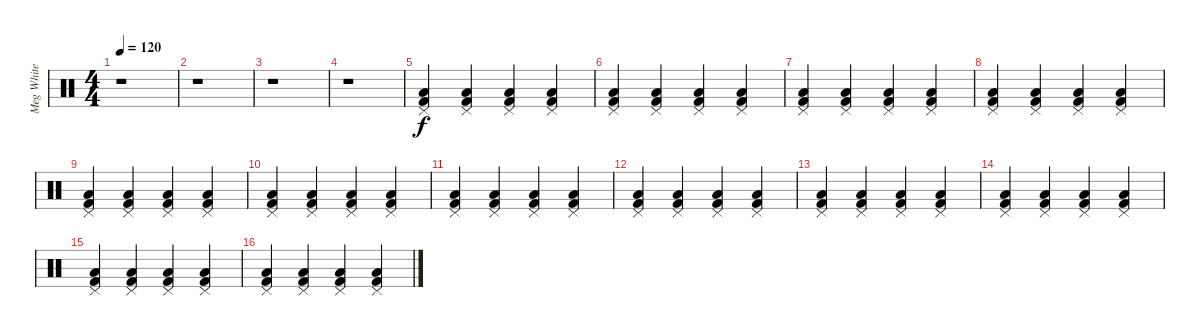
\track ("Meg White" "Meg White") {instrument percussion}
\staff {score}
\articulation defaults
\ts (4 4)
\tempo 120
\clef neutral
\ks c
r.1{dy f} |
r.1 |
r.1 |
r.1 |
("Pedal Hi-Hat (hit)" "Low Floor Tom (hit)" "Kick (hit) 2").4 ("Pedal Hi-Hat (hit)" "Low Floor Tom (hit)" "Kick (hit) 2").4 ("Pedal Hi-Hat (hit)" "Low Floor Tom (hit)" "Kick (hit) 2").4 ("Pedal Hi-Hat (hit)" "Low Floor Tom (hit)" "Kick (hit) 2").4 |
("Pedal Hi-Hat (hit)" "Low Floor Tom (hit)" "Kick (hit) 2").4 ("Pedal Hi-Hat (hit)" "Low Floor Tom (hit)" "Kick (hit) 2").4 ("Pedal Hi-Hat (hit)" "Low Floor Tom (hit)" "Kick (hit) 2").4 ("Pedal Hi-Hat (hit)" "Low Floor Tom (hit)" "Kick (hit) 2").4 |
("Pedal Hi-Hat (hit)" "Low Floor Tom (hit)" "Kick (hit) 2").4 ("Pedal Hi-Hat (hit)" "Low Floor Tom (hit)" "Kick (hit) 2").4 ("Pedal Hi-Hat (hit)" "Low Floor Tom (hit)" "Kick (hit) 2").4 ("Pedal Hi-Hat (hit)" "Low Floor Tom (hit)" "Kick (hit) 2").4 |
("Pedal Hi-Hat (hit)" "Low Floor Tom (hit)" "Kick (hit) 2").4 ("Pedal Hi-Hat (hit)" "Low Floor Tom (hit)" "Kick (hit) 2").4 ("Pedal Hi-Hat (hit)" "Low Floor Tom (hit)" "Kick (hit) 2").4 ("Pedal Hi-Hat (hit)" "Low Floor Tom (hit)" "Kick (hit) 2").4 |
("Pedal Hi-Hat (hit)" "Low Floor Tom (hit)" "Kick (hit) 2").4 ("Pedal Hi-Hat (hit)" "Low Floor Tom (hit)" "Kick (hit) 2").4 ("Pedal Hi-Hat (hit)" "Low Floor Tom (hit)" "Kick (hit) 2").4 ("Pedal Hi-Hat (hit)" "Low Floor Tom (hit)" "Kick (hit) 2").4 |
("Pedal Hi-Hat (hit)" "Low Floor Tom (hit)" "Kick (hit) 2").4 ("Pedal Hi-Hat (hit)" "Low Floor Tom (hit)" "Kick (hit) 2").4 ("Pedal Hi-Hat (hit)" "Low Floor Tom (hit)" "Kick (hit) 2").4 ("Pedal Hi-Hat (hit)" "Low Floor Tom (hit)" "Kick (hit) 2").4 |
("Pedal Hi-Hat (hit)" "Low Floor Tom (hit)" "Kick (hit) 2").4 ("Pedal Hi-Hat (hit)" "Low Floor Tom (hit)" "Kick (hit) 2").4 ("Pedal Hi-Hat (hit)" "Low Floor Tom (hit)" "Kick (hit) 2").4 ("Pedal Hi-Hat (hit)" "Low Floor Tom (hit)" "Kick (hit) 2").4 |
("Pedal Hi-Hat (hit)" "Low Floor Tom (hit)" "Kick (hit) 2").4 ("Pedal Hi-Hat (hit)" "Low Floor Tom (hit)" "Kick (hit) 2").4 ("Pedal Hi-Hat (hit)" "Low Floor Tom (hit)" "Kick (hit) 2").4 ("Pedal Hi-Hat (hit)" "Low Floor Tom (hit)" "Kick (hit) 2").4 |
("Pedal Hi-Hat (hit)" "Low Floor Tom (hit)" "Kick (hit) 2").4 ("Pedal Hi-Hat (hit)" "Low Floor Tom (hit)" "Kick (hit) 2").4 ("Pedal Hi-Hat (hit)" "Low Floor Tom (hit)" "Kick (hit) 2").4 ("Pedal Hi-Hat (hit)" "Low Floor Tom (hit)" "Kick (hit) 2").4 |
("Pedal Hi-Hat (hit)" "Low Floor Tom (hit)" "Kick (hit) 2").4 ("Pedal Hi-Hat (hit)" "Low Floor Tom (hit)" "Kick (hit) 2").4 ("Pedal Hi-Hat (hit)" "Low Floor Tom (hit)" "Kick (hit) 2").4 ("Pedal Hi-Hat (hit)" "Low Floor Tom (hit)" "Kick (hit) 2").4 |
("Pedal Hi-Hat (hit)" "Low Floor Tom (hit)" "Kick (hit) 2").4 ("Pedal Hi-Hat (hit)" "Low Floor Tom (hit)" "Kick (hit) 2").4 ("Pedal Hi-Hat (hit)" "Low Floor Tom (hit)" "Kick (hit) 2").4 ("Pedal Hi-Hat (hit)" "Low Floor Tom (hit)" "Kick (hit) 2").4 |
("Pedal Hi-Hat (hit)" "Low Floor Tom (hit)" "Kick (hit) 2").4 ("Pedal Hi-Hat (hit)" "Low Floor Tom (hit)" "Kick (hit) 2").4 ("Pedal Hi-Hat (hit)" "Low Floor Tom (hit)" "Kick (hit) 2").4 ("Pedal Hi-Hat (hit)" "Low Floor Tom (hit)" "Kick (hit) 2").4
